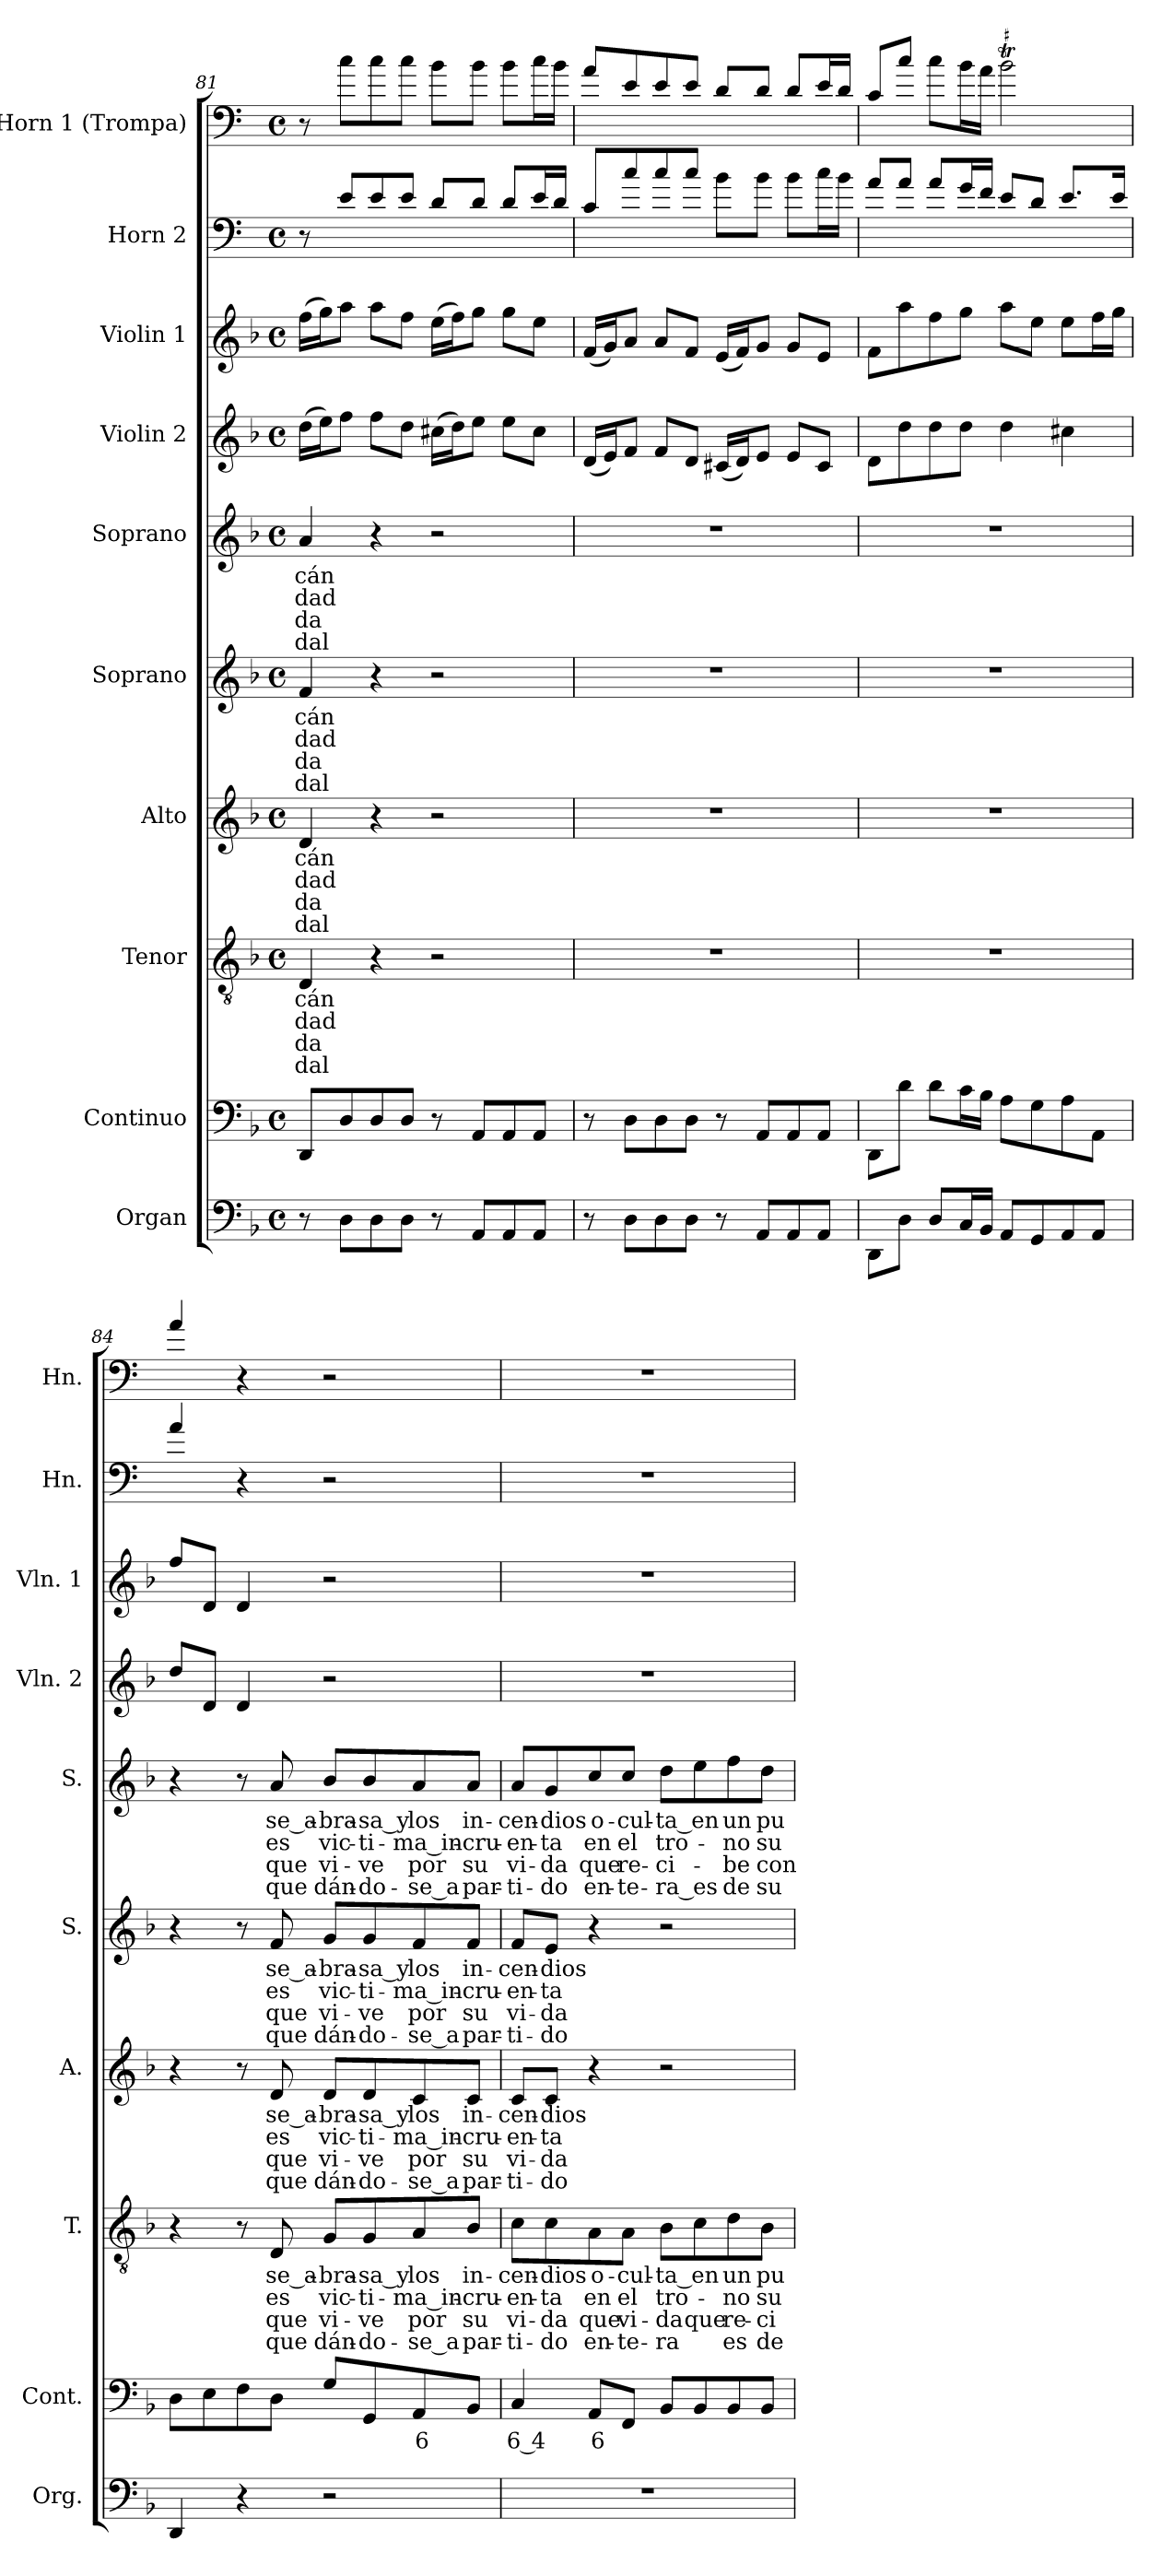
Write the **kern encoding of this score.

**kern	**kern	**text	**kern	**text	**text	**text	**text	**kern	**text	**text	**text	**text	**kern	**text	**text	**text	**text	**kern	**text	**text	**text	**text	**kern	**kern	**kern	**kern
*part10	*part9	*part9	*part8	*part8	*part8	*part8	*part8	*part7	*part7	*part7	*part7	*part7	*part6	*part6	*part6	*part6	*part6	*part5	*part5	*part5	*part5	*part5	*part4	*part3	*part2	*part1
*staff10	*staff9	*staff9	*staff8	*staff8	*staff8	*staff8	*staff8	*staff7	*staff7	*staff7	*staff7	*staff7	*staff6	*staff6	*staff6	*staff6	*staff6	*staff5	*staff5	*staff5	*staff5	*staff5	*staff4	*staff3	*staff2	*staff1
*I"Organ	*I"Continuo	*	*I"Tenor	*	*	*	*	*I"Alto	*	*	*	*	*I"Soprano	*	*	*	*	*I"Soprano	*	*	*	*	*I"Violin 2	*I"Violin 1	*I"Horn  2	*I"Horn  1 (Trompa)
*I'Org.	*I'Cont.	*	*I'T.	*	*	*	*	*I'A.	*	*	*	*	*I'S.	*	*	*	*	*I'S.	*	*	*	*	*I'Vln. 2	*I'Vln. 1	*I'Hn.	*I'Hn.
*clefF4	*clefF4	*	*clefGv2	*	*	*	*	*clefG2	*	*	*	*	*clefG2	*	*	*	*	*clefG2	*	*	*	*	*clefG2	*clefG2	*clefF4	*clefF4
*	*	*	*ITrd7c12	*	*	*	*	*	*	*	*	*	*	*	*	*	*	*	*	*	*	*	*	*	*ITrd4c7	*ITrd4c7
*k[b-]	*k[b-]	*	*k[b-]	*	*	*	*	*k[b-]	*	*	*	*	*k[b-]	*	*	*	*	*k[b-]	*	*	*	*	*k[b-]	*k[b-]	*k[b-]	*k[b-]
*M4/4	*M4/4	*	*M4/4	*	*	*	*	*M4/4	*	*	*	*	*M4/4	*	*	*	*	*M4/4	*	*	*	*	*M4/4	*M4/4	*M4/4	*M4/4
*met(c)	*met(c)	*	*met(c)	*	*	*	*	*met(c)	*	*	*	*	*met(c)	*	*	*	*	*met(c)	*	*	*	*	*met(c)	*met(c)	*met(c)	*met(c)
=81	=81	=81	=81	=81	=81	=81	=81	=81	=81	=81	=81	=81	=81	=81	=81	=81	=81	=81	=81	=81	=81	=81	=81	=81	=81	=81
!	!	!	!	!LO:LY:b	!LO:LY:b	!LO:LY:b	!LO:LY:b	!	!LO:LY:b	!LO:LY:b	!LO:LY:b	!LO:LY:b	!	!LO:LY:b	!LO:LY:b	!LO:LY:b	!LO:LY:b	!	!LO:LY:b	!LO:LY:b	!LO:LY:b	!LO:LY:b	!	!	!	!
8r	8DD/L	.	4DD/	-cán	-dad	da	-dal	4d/	-cán	-dad	da	-dal	4f/	-cán	-dad	da	-dal	4a/	-cán	-dad	da	-dal	(>16dd\LL	(>16ff\LL	8r	8r
.	.	.	.	.	.	.	.	.	.	.	.	.	.	.	.	.	.	.	.	.	.	.	16ee\J)	16gg\J)	.	.
8D\L	8D/	.	.	.	.	.	.	.	.	.	.	.	.	.	.	.	.	.	.	.	.	.	8ff\J	8aa\J	8A/L	8f\L
8D\	8D/	.	4r	.	.	.	.	4r	.	.	.	.	4r	.	.	.	.	4r	.	.	.	.	8ff\L	8aa\L	8A/	8f\
8D\J	8D/J	.	.	.	.	.	.	.	.	.	.	.	.	.	.	.	.	.	.	.	.	.	8dd\J	8ff\J	8A/J	8f\J
8r	8r	.	2r	.	.	.	.	2r	.	.	.	.	2r	.	.	.	.	2r	.	.	.	.	(>16cc#X\LL	(>16ee\LL	8G/L	8e\L
.	.	.	.	.	.	.	.	.	.	.	.	.	.	.	.	.	.	.	.	.	.	.	16dd\J)	16ff\J)	.	.
8AA/L	8AA/L	.	.	.	.	.	.	.	.	.	.	.	.	.	.	.	.	.	.	.	.	.	8ee\J	8gg\J	8G/J	8e\J
8AA/	8AA/	.	.	.	.	.	.	.	.	.	.	.	.	.	.	.	.	.	.	.	.	.	8ee\L	8gg\L	8G/L	8e\L
8AA/J	8AA/J	.	.	.	.	.	.	.	.	.	.	.	.	.	.	.	.	.	.	.	.	.	8cc#\J	8ee\J	16A/L	16f\L
.	.	.	.	.	.	.	.	.	.	.	.	.	.	.	.	.	.	.	.	.	.	.	.	.	16G/JJ	16e\JJ
=82	=82	=82	=82	=82	=82	=82	=82	=82	=82	=82	=82	=82	=82	=82	=82	=82	=82	=82	=82	=82	=82	=82	=82	=82	=82	=82
8r	8r	.	1r	.	.	.	.	1r	.	.	.	.	1r	.	.	.	.	1r	.	.	.	.	(<16d/LL	(<16f/LL	8F/L	8d/L
.	.	.	.	.	.	.	.	.	.	.	.	.	.	.	.	.	.	.	.	.	.	.	16e/J)	16g/J)	.	.
8D\L	8D\L	.	.	.	.	.	.	.	.	.	.	.	.	.	.	.	.	.	.	.	.	.	8f/J	8a/J	8f/	8A/
8D\	8D\	.	.	.	.	.	.	.	.	.	.	.	.	.	.	.	.	.	.	.	.	.	8f/L	8a/L	8f/	8A/
8D\J	8D\J	.	.	.	.	.	.	.	.	.	.	.	.	.	.	.	.	.	.	.	.	.	8d/J	8f/J	8f/J	8A/J
8r	8r	.	.	.	.	.	.	.	.	.	.	.	.	.	.	.	.	.	.	.	.	.	(<16c#X/LL	(<16e/LL	8e\L	8G/L
.	.	.	.	.	.	.	.	.	.	.	.	.	.	.	.	.	.	.	.	.	.	.	16d/J)	16f/J)	.	.
8AA/L	8AA/L	.	.	.	.	.	.	.	.	.	.	.	.	.	.	.	.	.	.	.	.	.	8e/J	8g/J	8e\J	8G/J
8AA/	8AA/	.	.	.	.	.	.	.	.	.	.	.	.	.	.	.	.	.	.	.	.	.	8e/L	8g/L	8e\L	8G/L
8AA/J	8AA/J	.	.	.	.	.	.	.	.	.	.	.	.	.	.	.	.	.	.	.	.	.	8c#/J	8e/J	16f\L	16A/L
.	.	.	.	.	.	.	.	.	.	.	.	.	.	.	.	.	.	.	.	.	.	.	.	.	16e\JJ	16G/JJ
!!LO:PB:g=z
=83	=83	=83	=83	=83	=83	=83	=83	=83	=83	=83	=83	=83	=83	=83	=83	=83	=83	=83	=83	=83	=83	=83	=83	=83	=83	=83
8DD\L	8DD\L	.	1r	.	.	.	.	1r	.	.	.	.	1r	.	.	.	.	1r	.	.	.	.	8d\L	8f\L	8d/L	8F/L
8D\J	8d\J	.	.	.	.	.	.	.	.	.	.	.	.	.	.	.	.	.	.	.	.	.	8dd\	8aa\	8d/J	8f/J
8D/L	8d\L	.	.	.	.	.	.	.	.	.	.	.	.	.	.	.	.	.	.	.	.	.	8dd\	8ff\	8d/L	8f\L
16C/L	16c\L	.	.	.	.	.	.	.	.	.	.	.	.	.	.	.	.	.	.	.	.	.	8dd\J	8gg\J	16c/L	16e\L
16BB-/JJ	16B-\JJ	.	.	.	.	.	.	.	.	.	.	.	.	.	.	.	.	.	.	.	.	.	.	.	16B-/JJ	16d\JJ
8AA/L	8A\L	.	.	.	.	.	.	.	.	.	.	.	.	.	.	.	.	.	.	.	.	.	4dd\	8aa\L	8A/L	2eT\
8GG/	8G\	.	.	.	.	.	.	.	.	.	.	.	.	.	.	.	.	.	.	.	.	.	.	8ee\J	8G/J	.
8AA/	8A\	.	.	.	.	.	.	.	.	.	.	.	.	.	.	.	.	.	.	.	.	.	4cc#X\	8ee\L	8.A/L	.
8AA/J	8AA\J	.	.	.	.	.	.	.	.	.	.	.	.	.	.	.	.	.	.	.	.	.	.	16ff\L	.	.
.	.	.	.	.	.	.	.	.	.	.	.	.	.	.	.	.	.	.	.	.	.	.	.	16gg\JJ	16A/Jk	.
=84	=84	=84	=84	=84	=84	=84	=84	=84	=84	=84	=84	=84	=84	=84	=84	=84	=84	=84	=84	=84	=84	=84	=84	=84	=84	=84
4DD/	8D\L	.	4r	.	.	.	.	4r	.	.	.	.	4r	.	.	.	.	4r	.	.	.	.	8dd/L	8ff/L	4d/	4d/
.	8E\	.	.	.	.	.	.	.	.	.	.	.	.	.	.	.	.	.	.	.	.	.	8d/J	8d/J	.	.
4r	8F\	.	8r	.	.	.	.	8r	.	.	.	.	8r	.	.	.	.	8r	.	.	.	.	4d/	4d/	4r	4r
!	!	!	!	!LO:LY:b	!LO:LY:b	!LO:LY:b	!LO:LY:b	!	!LO:LY:b	!LO:LY:b	!LO:LY:b	!LO:LY:b	!	!LO:LY:b	!LO:LY:b	!LO:LY:b	!LO:LY:b	!	!LO:LY:b	!LO:LY:b	!LO:LY:b	!LO:LY:b	!	!	!	!
.	8D\J	.	8DD/	se_a-	es	que	que	8d/	se_a-	es	que	que	8f/	se_a-	es	que	que	8a/	se_a-	es	que	que	.	.	.	.
!	!	!	!	!LO:LY:b	!LO:LY:b	!LO:LY:b	!LO:LY:b	!	!LO:LY:b	!LO:LY:b	!LO:LY:b	!LO:LY:b	!	!LO:LY:b	!LO:LY:b	!LO:LY:b	!LO:LY:b	!	!LO:LY:b	!LO:LY:b	!LO:LY:b	!LO:LY:b	!	!	!	!
2r	8G/L	.	8GG/L	-bra-	vic-	vi-	dán-	8d/L	-bra-	vic-	vi-	dán-	8g/L	-bra-	vic-	vi-	dán-	8b-/L	-bra-	vic-	vi-	dán-	2r	2r	2r	2r
!	!	!	!	!LO:LY:b	!LO:LY:b	!LO:LY:b	!LO:LY:b	!	!LO:LY:b	!LO:LY:b	!LO:LY:b	!LO:LY:b	!	!LO:LY:b	!LO:LY:b	!LO:LY:b	!LO:LY:b	!	!LO:LY:b	!LO:LY:b	!LO:LY:b	!LO:LY:b	!	!	!	!
.	8GG/	.	8GG/	-sa_y	-ti-	-ve	-do-	8d/	-sa_y	-ti-	-ve	-do-	8g/	-sa_y	-ti-	-ve	-do-	8b-/	-sa_y	-ti-	-ve	-do-	.	.	.	.
!	!	!LO:LY:b	!	!LO:LY:b	!LO:LY:b	!LO:LY:b	!LO:LY:b	!	!LO:LY:b	!LO:LY:b	!LO:LY:b	!LO:LY:b	!	!LO:LY:b	!LO:LY:b	!LO:LY:b	!LO:LY:b	!	!LO:LY:b	!LO:LY:b	!LO:LY:b	!LO:LY:b	!	!	!	!
.	8AA/	6	8AA/	los	-ma_in-	por	-se_a	8c/	los	-ma_in-	por	-se_a	8f/	los	-ma_in-	por	-se_a	8a/	los	-ma_in-	por	-se_a	.	.	.	.
!	!	!	!	!LO:LY:b	!LO:LY:b	!LO:LY:b	!LO:LY:b	!	!LO:LY:b	!LO:LY:b	!LO:LY:b	!LO:LY:b	!	!LO:LY:b	!LO:LY:b	!LO:LY:b	!LO:LY:b	!	!LO:LY:b	!LO:LY:b	!LO:LY:b	!LO:LY:b	!	!	!	!
.	8BB-/J	.	8BB-/J	in-	-cru-	su	par-	8c/J	in-	-cru-	su	par-	8f/J	in-	-cru-	su	par-	8a/J	in-	-cru-	su	par-	.	.	.	.
=85	=85	=85	=85	=85	=85	=85	=85	=85	=85	=85	=85	=85	=85	=85	=85	=85	=85	=85	=85	=85	=85	=85	=85	=85	=85	=85
!	!	!LO:LY:b	!	!LO:LY:b	!LO:LY:b	!LO:LY:b	!LO:LY:b	!	!LO:LY:b	!LO:LY:b	!LO:LY:b	!LO:LY:b	!	!LO:LY:b	!LO:LY:b	!LO:LY:b	!LO:LY:b	!	!LO:LY:b	!LO:LY:b	!LO:LY:b	!LO:LY:b	!	!	!	!
1r	4C/	6 4	8C\L	-cen-	-en-	vi-	-ti-	8c/L	-cen-	-en-	vi-	-ti-	8f/L	-cen-	-en-	vi-	-ti-	8a/L	-cen-	-en-	vi-	-ti-	1r	1r	1r	1r
!	!	!	!	!LO:LY:b	!LO:LY:b	!LO:LY:b	!LO:LY:b	!	!LO:LY:b	!LO:LY:b	!LO:LY:b	!LO:LY:b	!	!LO:LY:b	!LO:LY:b	!LO:LY:b	!LO:LY:b	!	!LO:LY:b	!LO:LY:b	!LO:LY:b	!LO:LY:b	!	!	!	!
.	.	.	8C\	-dios	-ta	-da	-do	8c/J	-dios	-ta	-da	-do	8e/J	-dios	-ta	-da	-do	8g/	-dios	-ta	-da	-do	.	.	.	.
!	!	!LO:LY:b	!	!LO:LY:b	!LO:LY:b	!LO:LY:b	!LO:LY:b	!	!	!	!	!	!	!	!	!	!	!	!LO:LY:b	!LO:LY:b	!LO:LY:b	!LO:LY:b	!	!	!	!
.	8AA/L	6	8AA\	o-	en	que	en-	4r	.	.	.	.	4r	.	.	.	.	8cc/	o-	en	que	en-	.	.	.	.
!	!	!	!	!LO:LY:b	!LO:LY:b	!LO:LY:b	!LO:LY:b	!	!	!	!	!	!	!	!	!	!	!	!LO:LY:b	!LO:LY:b	!LO:LY:b	!LO:LY:b	!	!	!	!
.	8FF/J	.	8AA\J	-cul-	el	vi-	-te-	.	.	.	.	.	.	.	.	.	.	8cc/J	-cul-	el	re-	-te-	.	.	.	.
!	!	!	!	!LO:LY:b	!LO:LY:b	!LO:LY:b	!LO:LY:b	!	!	!	!	!	!	!	!	!	!	!	!LO:LY:b	!LO:LY:b	!LO:LY:b	!LO:LY:b	!	!	!	!
.	8BB-/L	.	8BB-\L	-ta_en	tro-	-da	-ra	2r	.	.	.	.	2r	.	.	.	.	8dd\L	-ta_en	tro-	-ci-	-ra_es	.	.	.	.
!	!	!	!	!	!	!LO:LY:b	!	!	!	!	!	!	!	!	!	!	!	!	!	!	!	!	!	!	!	!
.	8BB-/	.	8C\	.	.	que	.	.	.	.	.	.	.	.	.	.	.	8ee\	.	.	.	.	.	.	.	.
!	!	!	!	!LO:LY:b	!LO:LY:b	!LO:LY:b	!LO:LY:b	!	!	!	!	!	!	!	!	!	!	!	!LO:LY:b	!LO:LY:b	!LO:LY:b	!LO:LY:b	!	!	!	!
.	8BB-/	.	8D\	un	-no	re-	es	.	.	.	.	.	.	.	.	.	.	8ff\	un	-no	-be	de	.	.	.	.
!	!	!	!	!LO:LY:b	!LO:LY:b	!LO:LY:b	!LO:LY:b	!	!	!	!	!	!	!	!	!	!	!	!LO:LY:b	!LO:LY:b	!LO:LY:b	!LO:LY:b	!	!	!	!
.	8BB-/J	.	8BB-\J	pu-	su-	-ci-	de	.	.	.	.	.	.	.	.	.	.	8dd\J	pu-	su-	con	su	.	.	.	.
=	=	=	=	=	=	=	=	=	=	=	=	=	=	=	=	=	=	=	=	=	=	=	=	=	=	=
*-	*-	*-	*-	*-	*-	*-	*-	*-	*-	*-	*-	*-	*-	*-	*-	*-	*-	*-	*-	*-	*-	*-	*-	*-	*-	*-
